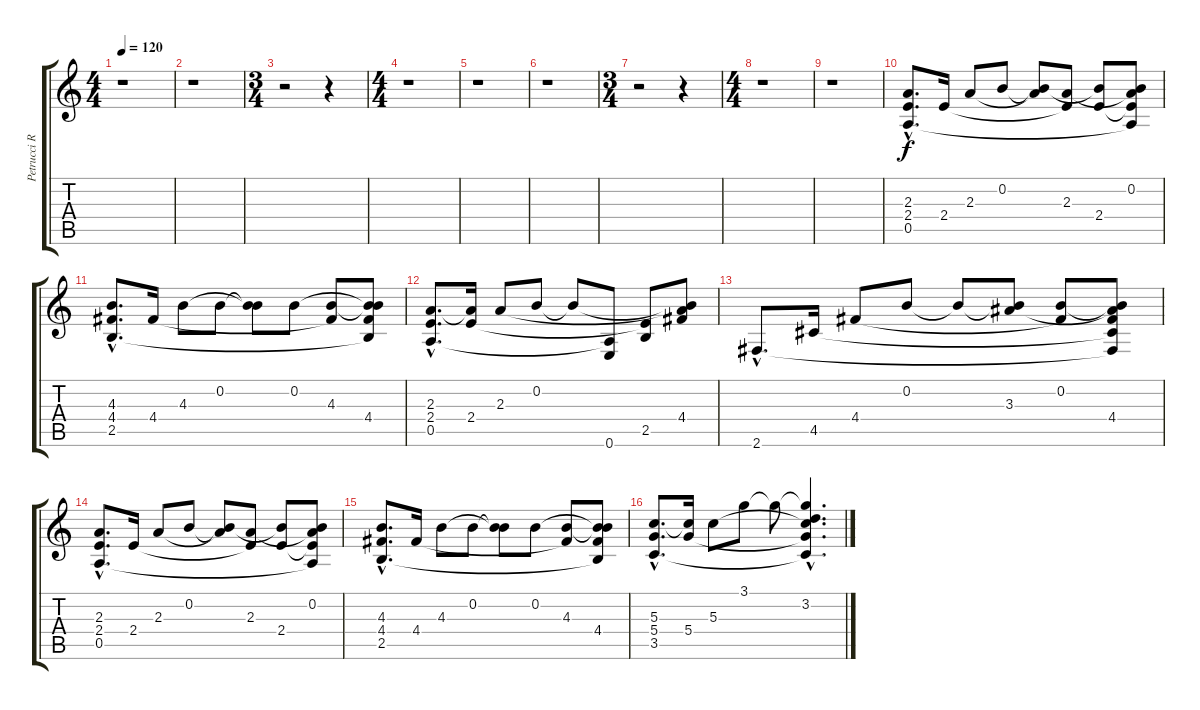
\track ("Petrucci Rhythm 2" "Petrucci R") {instrument acousticguitarsteel}
\staff {score tabs}
\tuning (E4 B3 G3 D3 A2 E2) {hide}
\ts (4 4)
\tempo 120
\clef g2
\ks c
r.1{dy f} |
r.1 |
\ts (3 4)
r.2 r.4 |
\ts (4 4)
r.1 |
r.1 |
r.1 |
\ts (3 4)
r.2 r.4 |
\ts (4 4)
r.1 |
r.1 |
(2.3{hac} 2.4{hac} 0.5{hac}).8{d} 2.4.16 2.3.8 0.2.8 (0.2{t} 2.3{t}).8 (2.3 2.4{t}).8 (0.2{t} 2.4).8 (0.2 2.3{t} 2.4{t} 0.5{t}).8 |
(4.3{hac} 4.4{hac} 2.5{hac}).8{d} 4.4.16 4.3.8 0.2.8 (0.2{t} 4.3{t}).8 0.2.8 (4.3 4.4{t}).8 (0.2{t} 4.3{t} 4.4 2.5{t}).8 |
(2.3{hac} 2.4{hac} 0.5{hac}).8{d} (2.3{t} 2.4).16 2.3.8 0.2.8 0.2{t}.8 (0.5{t} 0.6).8 (2.4{t} 2.5).8 (0.2{t} 2.3{t} 4.4).8 |
2.6{hac}.8{d} 4.5.16 4.4.8 0.2.8 0.2{t}.8 (0.2{t} 3.3).8 (0.2 4.4{t}).8 (0.2{t} 3.3{t} 4.4 4.5{t} 2.6{t}).8 |
(2.3{hac} 2.4{hac} 0.5{hac}).8{d} 2.4.16 2.3.8 0.2.8 (0.2{t} 2.3{t}).8 (2.3 2.4{t}).8 (0.2{t} 2.4).8 (0.2 2.3{t} 2.4{t} 0.5{t}).8 |
(4.3{hac} 4.4{hac} 2.5{hac}).8{d} 4.4.16 4.3.8 0.2.8 (0.2{t} 4.3{t}).8 0.2.8 (4.3 4.4{t}).8 (0.2{t} 4.3{t} 4.4 2.5{t}).8 |
(5.3{hac} 5.4{hac} 3.5{hac}).8{d} (5.3{t} 5.4).16 5.3.8 3.1.8 3.1{t}.8 (3.1{hac t} 3.2{hac} 5.3{hac t} 5.4{hac t} 3.5{hac t}).4{d}
